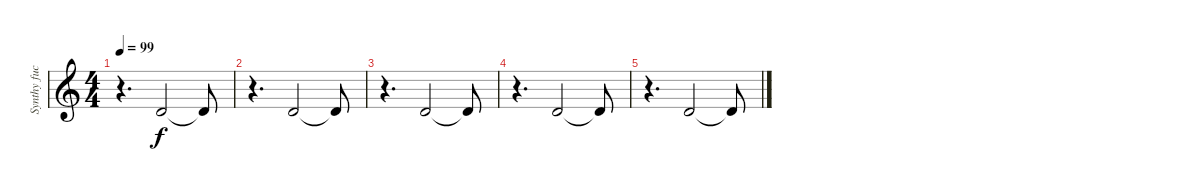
\track ("Synthy fuck" "Synthy fuc") {instrument lead1square}
\staff {score}
\tuning (E4 C4 G3 C3 G2 C2) {hide}
\ts (4 4)
\tempo 99
\clef g2
\ks c
r.4{d dy f} 7.3.2 7.3{t}.8 |
r.4{d} 7.3.2 7.3{t}.8 |
r.4{d} 7.3.2 7.3{t}.8 |
r.4{d} 7.3.2 7.3{t}.8 |
r.4{d} 7.3.2 7.3{t}.8
